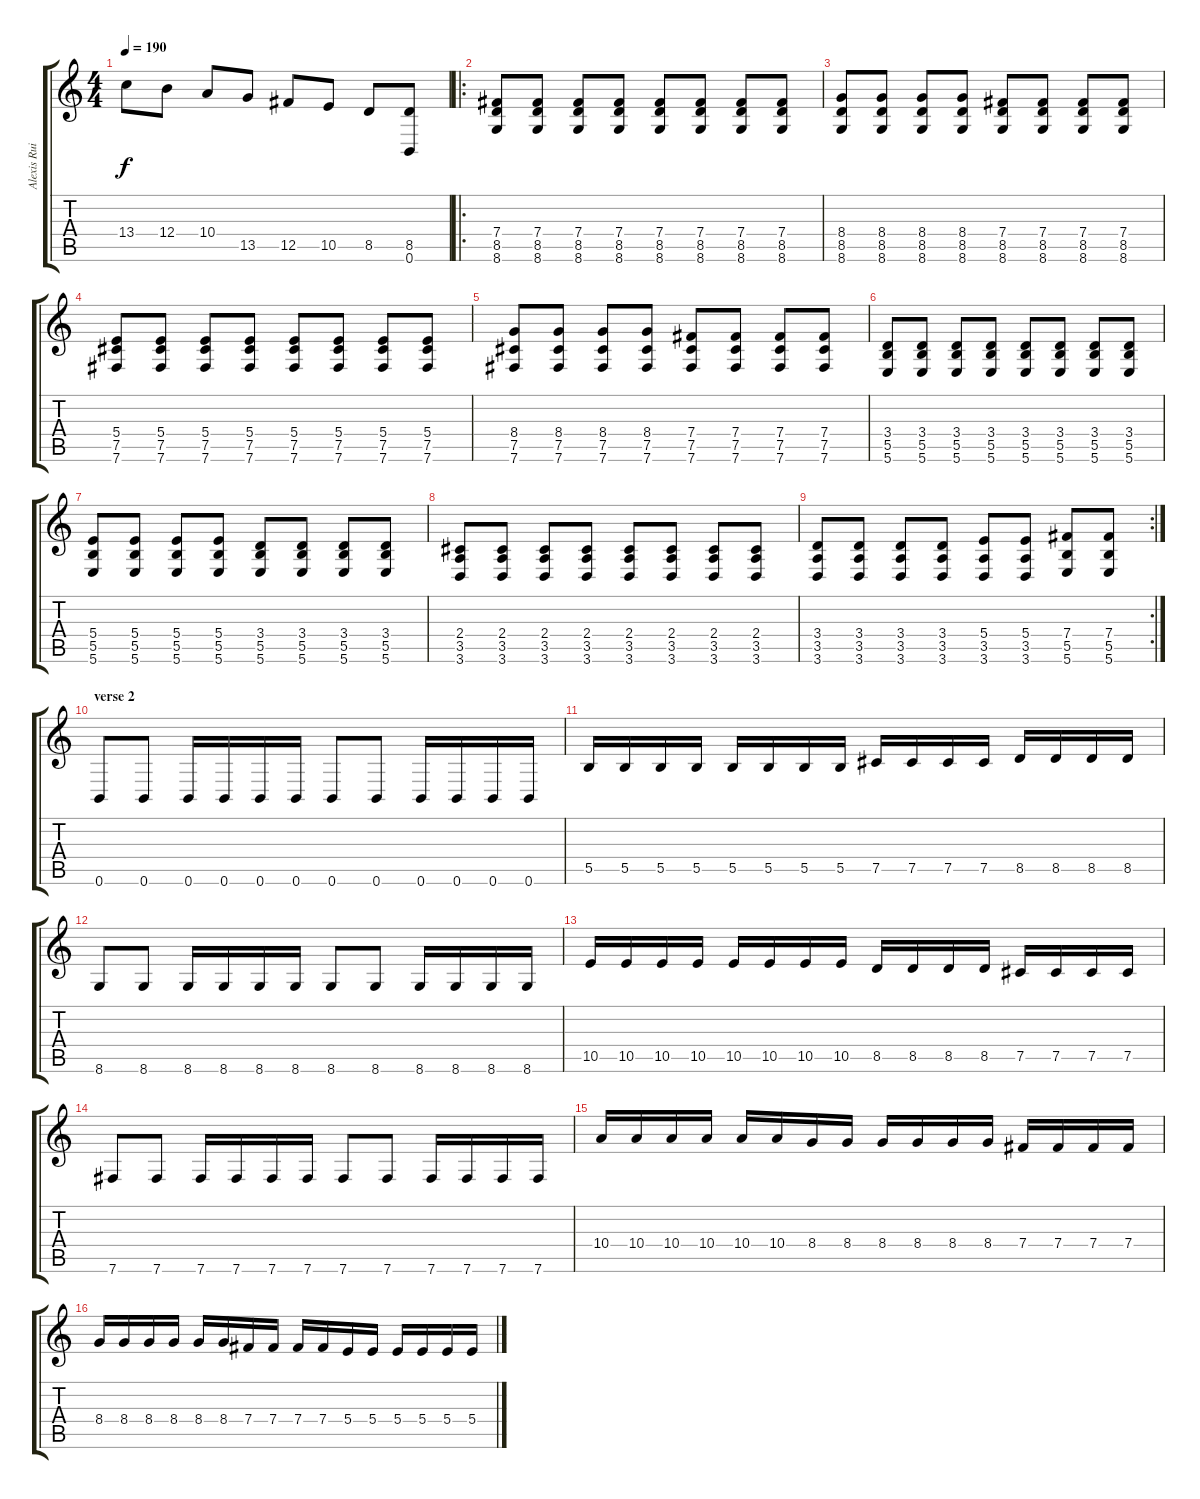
\track ("Alexis Ruiz (Guitarra 1)" "Alexis Rui") {instrument distortionguitar}
\staff {score tabs}
\tuning (Db4 Ab3 E3 B2 Gb2 B1) {hide}
\ts (4 4)
\tempo 190
\clef g2
\ks c
13.4.8{dy f} 12.4.8 10.4.8 13.5.8 12.5.8 10.5.8 8.5.8 (8.5 0.6).8 |
\ro
(7.4 8.5 8.6).8 (7.4 8.5 8.6).8 (7.4 8.5 8.6).8 (7.4 8.5 8.6).8 (7.4 8.5 8.6).8 (7.4 8.5 8.6).8 (7.4 8.5 8.6).8 (7.4 8.5 8.6).8 |
(8.4 8.5 8.6).8 (8.4 8.5 8.6).8 (8.4 8.5 8.6).8 (8.4 8.5 8.6).8 (7.4 8.5 8.6).8 (7.4 8.5 8.6).8 (7.4 8.5 8.6).8 (7.4 8.5 8.6).8 |
(5.4 7.5 7.6).8 (5.4 7.5 7.6).8 (5.4 7.5 7.6).8 (5.4 7.5 7.6).8 (5.4 7.5 7.6).8 (5.4 7.5 7.6).8 (5.4 7.5 7.6).8 (5.4 7.5 7.6).8 |
(8.4 7.5 7.6).8 (8.4 7.5 7.6).8 (8.4 7.5 7.6).8 (8.4 7.5 7.6).8 (7.4 7.5 7.6).8 (7.4 7.5 7.6).8 (7.4 7.5 7.6).8 (7.4 7.5 7.6).8 |
(3.4 5.5 5.6).8 (3.4 5.5 5.6).8 (3.4 5.5 5.6).8 (3.4 5.5 5.6).8 (3.4 5.5 5.6).8 (3.4 5.5 5.6).8 (3.4 5.5 5.6).8 (3.4 5.5 5.6).8 |
(5.4 5.5 5.6).8 (5.4 5.5 5.6).8 (5.4 5.5 5.6).8 (5.4 5.5 5.6).8 (3.4 5.5 5.6).8 (3.4 5.5 5.6).8 (3.4 5.5 5.6).8 (3.4 5.5 5.6).8 |
(2.4 3.5 3.6).8 (2.4 3.5 3.6).8 (2.4 3.5 3.6).8 (2.4 3.5 3.6).8 (2.4 3.5 3.6).8 (2.4 3.5 3.6).8 (2.4 3.5 3.6).8 (2.4 3.5 3.6).8 |
\rc 2
(3.4 3.5 3.6).8 (3.4 3.5 3.6).8 (3.4 3.5 3.6).8 (3.4 3.5 3.6).8 (5.4 3.5 3.6).8 (5.4 3.5 3.6).8 (7.4 5.5 5.6).8 (7.4 5.5 5.6).8 |
\section ("" "verse 2")
0.6.8 0.6.8 0.6.16 0.6.16 0.6.16 0.6.16 0.6.8 0.6.8 0.6.16 0.6.16 0.6.16 0.6.16 |
5.5.16 5.5.16 5.5.16 5.5.16 5.5.16 5.5.16 5.5.16 5.5.16 7.5.16 7.5.16 7.5.16 7.5.16 8.5.16 8.5.16 8.5.16 8.5.16 |
8.6.8 8.6.8 8.6.16 8.6.16 8.6.16 8.6.16 8.6.8 8.6.8 8.6.16 8.6.16 8.6.16 8.6.16 |
10.5.16 10.5.16 10.5.16 10.5.16 10.5.16 10.5.16 10.5.16 10.5.16 8.5.16 8.5.16 8.5.16 8.5.16 7.5.16 7.5.16 7.5.16 7.5.16 |
7.6.8 7.6.8 7.6.16 7.6.16 7.6.16 7.6.16 7.6.8 7.6.8 7.6.16 7.6.16 7.6.16 7.6.16 |
10.4.16 10.4.16 10.4.16 10.4.16 10.4.16 10.4.16 8.4.16 8.4.16 8.4.16 8.4.16 8.4.16 8.4.16 7.4.16 7.4.16 7.4.16 7.4.16 |
8.4.16 8.4.16 8.4.16 8.4.16 8.4.16 8.4.16 7.4.16 7.4.16 7.4.16 7.4.16 5.4.16 5.4.16 5.4.16 5.4.16 5.4.16 5.4.16
